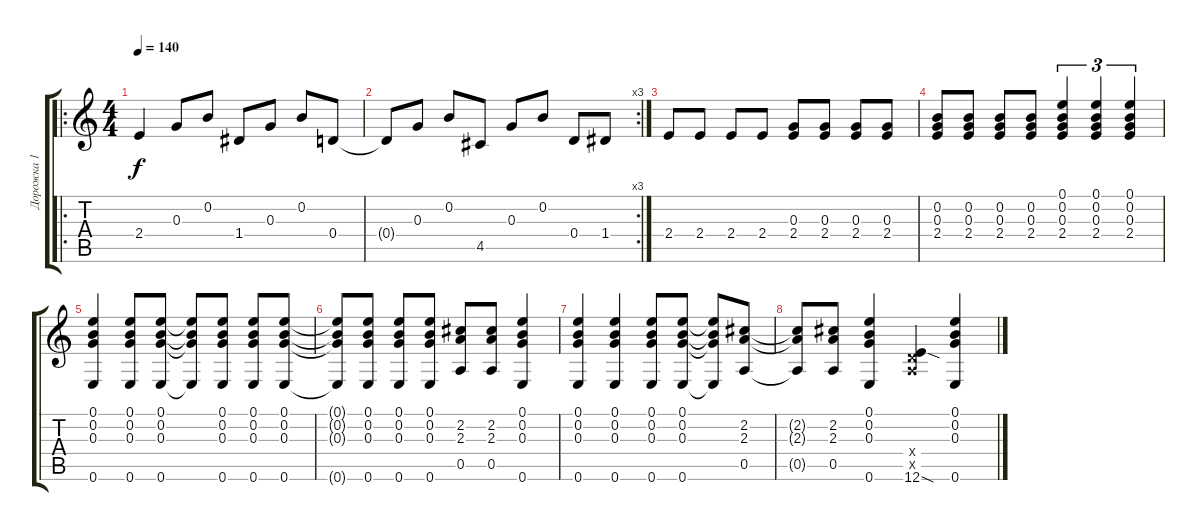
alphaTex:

\track ("Дорожка 1" "Дорожка 1") {instrument acousticguitarsteel}
\staff {score tabs}
\tuning (E4 B3 G3 D3 A2 E2) {hide}
\ro
\ts (4 4)
\tempo 140
\clef g2
\ks c
2.4.4{dy f} 0.3.8 0.2.8 1.4.8 0.3.8 0.2.8 0.4.8 |
\rc 3
0.4{t}.8 0.3.8 0.2.8 4.5.8 0.3.8 0.2.8 0.4.8 1.4.8 |
2.4.8 2.4.8 2.4.8 2.4.8 (0.3 2.4).8 (0.3 2.4).8 (0.3 2.4).8 (0.3 2.4).8 |
(0.2 0.3 2.4).8 (0.2 0.3 2.4).8 (0.2 0.3 2.4).8 (0.2 0.3 2.4).8 (0.1 0.2 0.3 2.4).4{tu (3 2)} (0.1 0.2 0.3 2.4).4{tu (3 2)} (0.1 0.2 0.3 2.4).4{tu (3 2)} |
(0.1 0.2 0.3 0.6).4 (0.1 0.2 0.3 0.6).8 (0.1 0.2 0.3 0.6).8 (0.1{t} 0.2{t} 0.3{t} 0.6{t}).8 (0.1 0.2 0.3 0.6).8 (0.1 0.2 0.3 0.6).8 (0.1 0.2 0.3 0.6).8 |
(0.1{t} 0.2{t} 0.3{t} 0.6{t}).8 (0.1 0.2 0.3 0.6).8 (0.1 0.2 0.3 0.6).8 (0.1 0.2 0.3 0.6).8 (2.2 2.3 0.5).8 (2.2 2.3 0.5).8 (0.1 0.2 0.3 0.6).4 |
(0.1 0.2 0.3 0.6).4 (0.1 0.2 0.3 0.6).4 (0.1 0.2 0.3 0.6).8 (0.1 0.2 0.3 0.6).8 (0.1{t} 0.2{t} 0.3{t} 0.6{t}).8 (2.2 2.3 0.5).8 |
(2.2{t} 2.3{t} 0.5{t}).8 (2.2 2.3 0.5).8 (0.1 0.2 0.3 0.6).4 (0.4{x} 0.5{x} 12.6{sod}).4 (0.1 0.2 0.3 0.6).4
